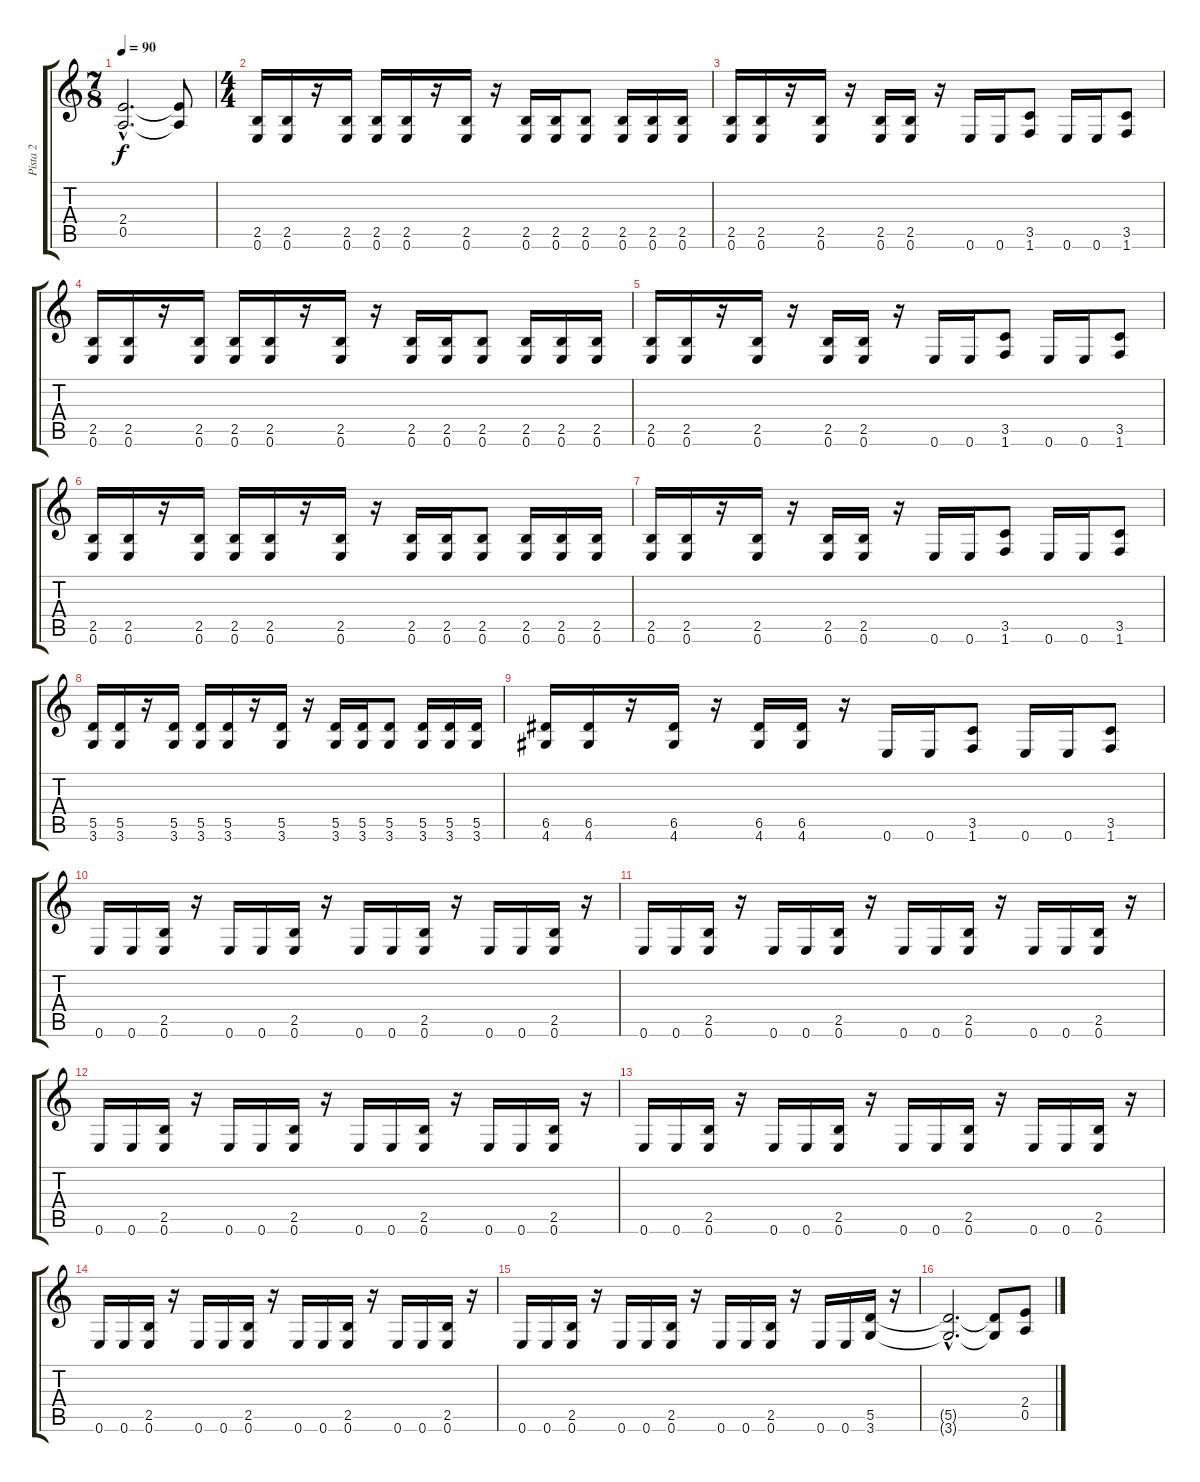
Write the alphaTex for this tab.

\track ("Pista 2" "Pista 2") {instrument overdrivenguitar}
\staff {score tabs}
\tuning (E4 B3 G3 D3 A2 E2) {hide}
\ts (7 8)
\tempo 90
\clef g2
\ks c
(2.4{hac t} 0.5{hac t}).2{d dy f} (2.4{t} 0.5{t}).8 |
\ts (4 4)
(2.5 0.6).16 (2.5 0.6).16 r.16 (2.5 0.6).16 (2.5 0.6).16 (2.5 0.6).16 r.16 (2.5 0.6).16 r.16 (2.5 0.6).16 (2.5 0.6).16 (2.5 0.6).8 (2.5 0.6).16 (2.5 0.6).16 (2.5 0.6).16 |
(2.5 0.6).16 (2.5 0.6).16 r.16 (2.5 0.6).16 r.16 (2.5 0.6).16 (2.5 0.6).16 r.16 0.6.16 0.6.16 (3.5 1.6).8 0.6.16 0.6.16 (3.5 1.6).8 |
(2.5 0.6).16 (2.5 0.6).16 r.16 (2.5 0.6).16 (2.5 0.6).16 (2.5 0.6).16 r.16 (2.5 0.6).16 r.16 (2.5 0.6).16 (2.5 0.6).16 (2.5 0.6).8 (2.5 0.6).16 (2.5 0.6).16 (2.5 0.6).16 |
(2.5 0.6).16 (2.5 0.6).16 r.16 (2.5 0.6).16 r.16 (2.5 0.6).16 (2.5 0.6).16 r.16 0.6.16 0.6.16 (3.5 1.6).8 0.6.16 0.6.16 (3.5 1.6).8 |
(2.5 0.6).16 (2.5 0.6).16 r.16 (2.5 0.6).16 (2.5 0.6).16 (2.5 0.6).16 r.16 (2.5 0.6).16 r.16 (2.5 0.6).16 (2.5 0.6).16 (2.5 0.6).8 (2.5 0.6).16 (2.5 0.6).16 (2.5 0.6).16 |
(2.5 0.6).16 (2.5 0.6).16 r.16 (2.5 0.6).16 r.16 (2.5 0.6).16 (2.5 0.6).16 r.16 0.6.16 0.6.16 (3.5 1.6).8 0.6.16 0.6.16 (3.5 1.6).8 |
(5.5 3.6).16 (5.5 3.6).16 r.16 (5.5 3.6).16 (5.5 3.6).16 (5.5 3.6).16 r.16 (5.5 3.6).16 r.16 (5.5 3.6).16 (5.5 3.6).16 (5.5 3.6).8 (5.5 3.6).16 (5.5 3.6).16 (5.5 3.6).16 |
(6.5 4.6).16 (6.5 4.6).16 r.16 (6.5 4.6).16 r.16 (6.5 4.6).16 (6.5 4.6).16 r.16 0.6.16 0.6.16 (3.5 1.6).8 0.6.16 0.6.16 (3.5 1.6).8 |
0.6.16 0.6.16 (2.5 0.6).16 r.16 0.6.16 0.6.16 (2.5 0.6).16 r.16 0.6.16 0.6.16 (2.5 0.6).16 r.16 0.6.16 0.6.16 (2.5 0.6).16 r.16 |
0.6.16 0.6.16 (2.5 0.6).16 r.16 0.6.16 0.6.16 (2.5 0.6).16 r.16 0.6.16 0.6.16 (2.5 0.6).16 r.16 0.6.16 0.6.16 (2.5 0.6).16 r.16 |
0.6.16 0.6.16 (2.5 0.6).16 r.16 0.6.16 0.6.16 (2.5 0.6).16 r.16 0.6.16 0.6.16 (2.5 0.6).16 r.16 0.6.16 0.6.16 (2.5 0.6).16 r.16 |
0.6.16 0.6.16 (2.5 0.6).16 r.16 0.6.16 0.6.16 (2.5 0.6).16 r.16 0.6.16 0.6.16 (2.5 0.6).16 r.16 0.6.16 0.6.16 (2.5 0.6).16 r.16 |
0.6.16 0.6.16 (2.5 0.6).16 r.16 0.6.16 0.6.16 (2.5 0.6).16 r.16 0.6.16 0.6.16 (2.5 0.6).16 r.16 0.6.16 0.6.16 (2.5 0.6).16 r.16 |
0.6.16 0.6.16 (2.5 0.6).16 r.16 0.6.16 0.6.16 (2.5 0.6).16 r.16 0.6.16 0.6.16 (2.5 0.6).16 r.16 0.6.16 0.6.16 (5.5 3.6).16 r.16 |
(5.5{hac t} 3.6{hac t}).2{d} (5.5{t} 3.6{t}).8 (2.4 0.5).8
